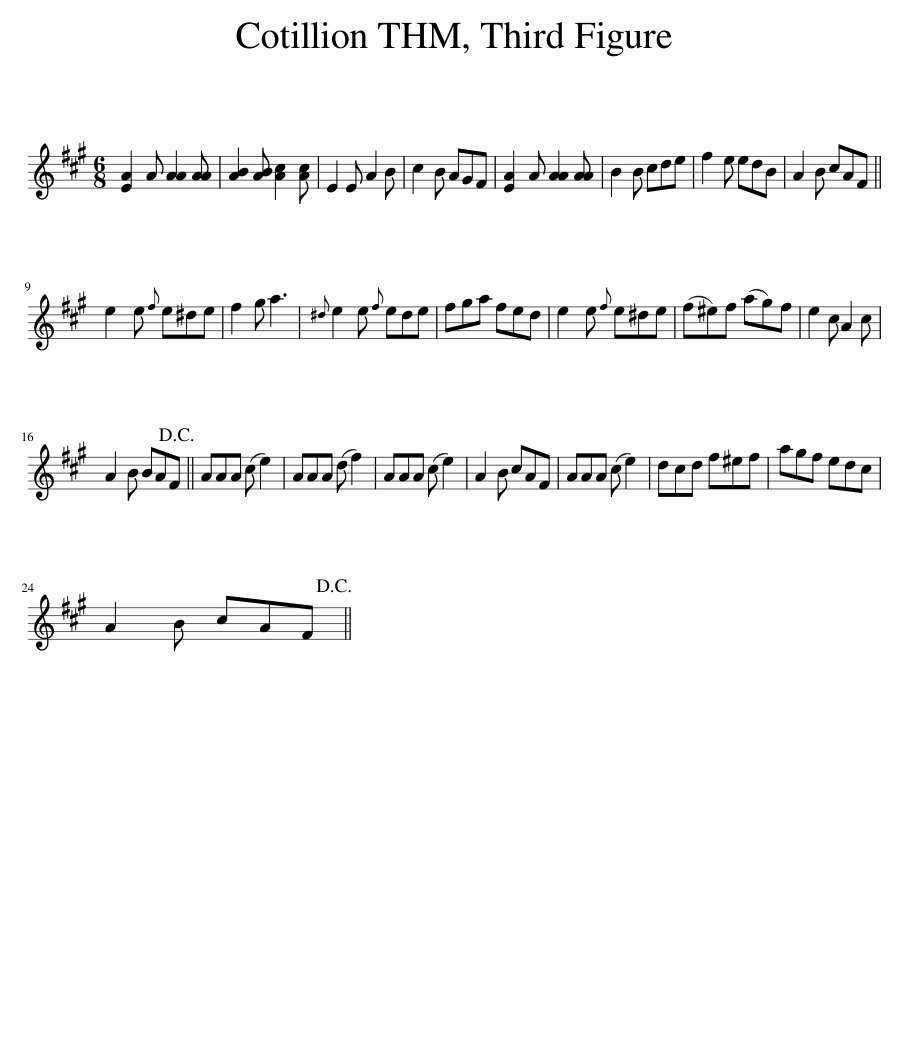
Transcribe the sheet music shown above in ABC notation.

X:1
L:1/8
M:6/8
I:linebreak $
K:A
V:1 treble
V:1
 [EA]2 A [AA]2 [AA] | [AB]2 [AB] [Ac]2 [Ac] | E2 E A2 B | c2 B AGF | [EA]2 A [AA]2 [AA] | %5
 B2 B cde | f2 e edB | A2 B cAF ||$ e2 e{f} e^de | f2 g a3 | %10
{^d} e2 e{f} ede | fga fed | e2 e{f} e^de | (f^e)f (ag)f | e2 c A2 c |$ %15
 A2 B BAF!D.C.! || AAA (c e2) | AAA (d f2) | AAA (c e2) | A2 B cAF | %20
 AAA (c e2) | dcd f^ef | agf edc |$ A2 B cAF!D.C.! || %24
